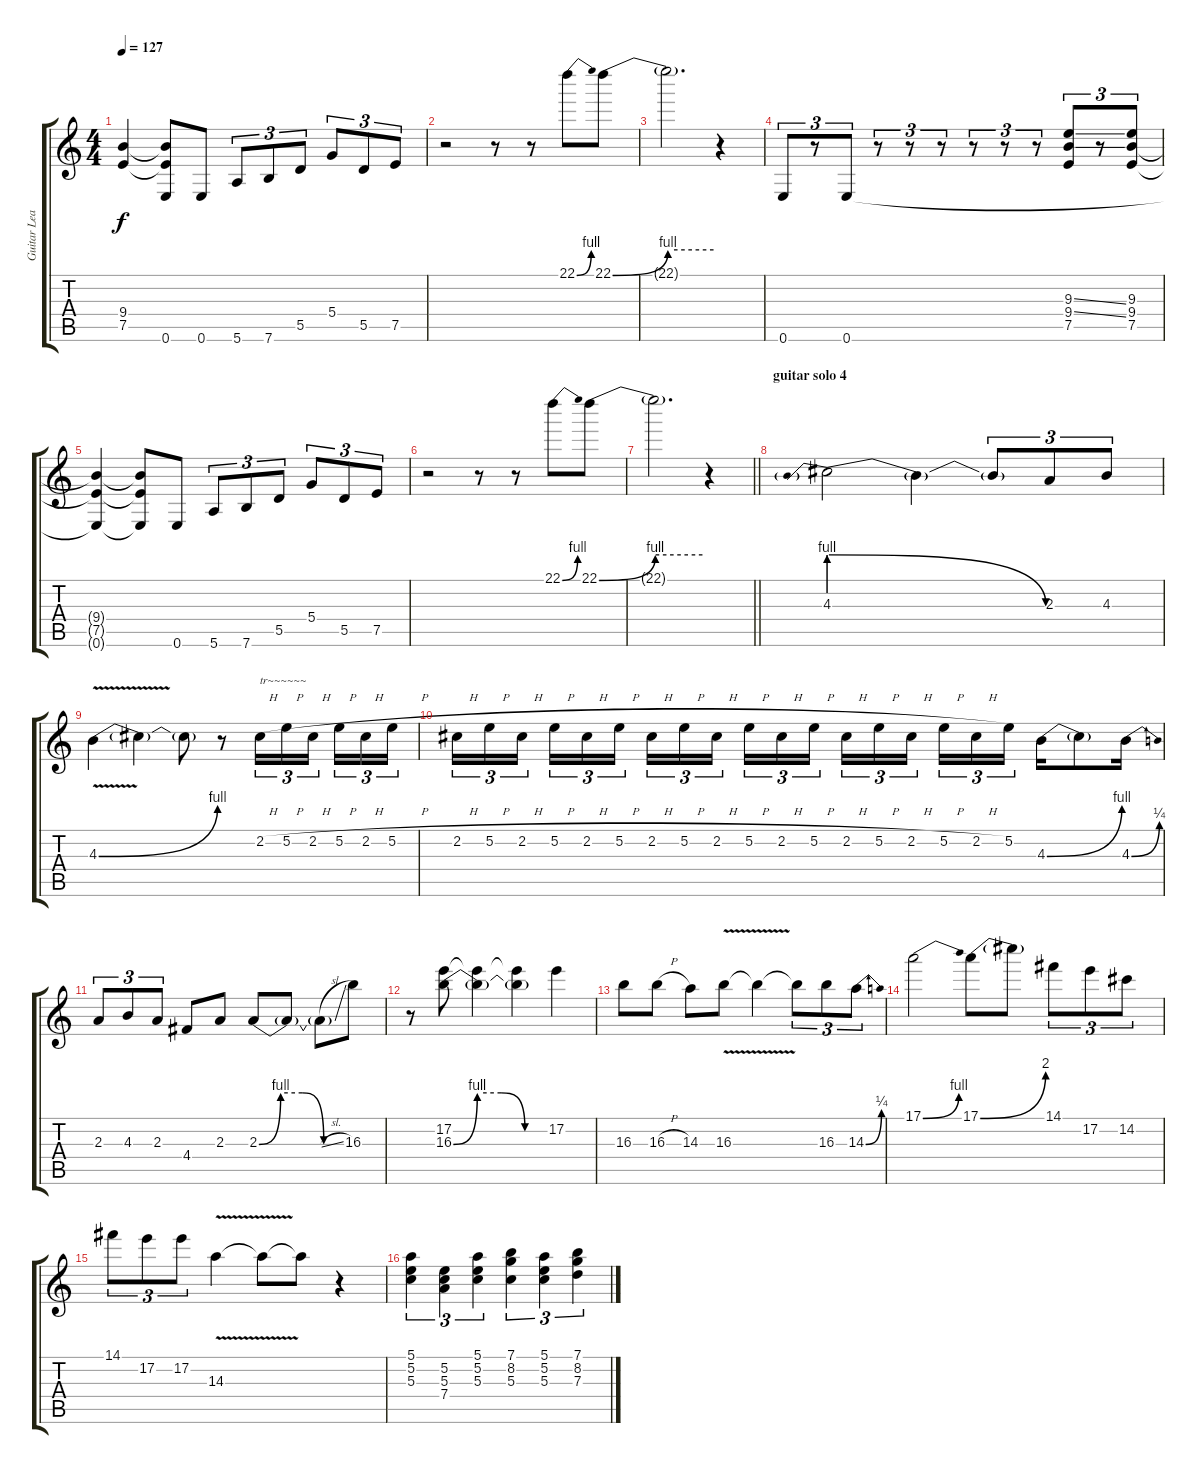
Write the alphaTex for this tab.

\track ("Guitar Leads" "Guitar Lea") {instrument distortionguitar}
\staff {score tabs}
\tuning (E4 B3 G3 D3 A2 E2) {hide}
\ts (4 4)
\tempo 127
\clef g2
\ks c
(9.4{t} 7.5{t}).4{dy f} (9.4{t} 7.5{t} 0.6{t}).8 0.6.8 5.6.8{tu (3 2)} 7.6.8{tu (3 2)} 5.5.8{tu (3 2)} 5.4.8{tu (3 2)} 5.5.8{tu (3 2)} 7.5.8{tu (3 2)} |
r.2 r.8 r.8 22.1{be (bend 0 0 60 4)}.8 22.1{be (bend 0 0 60 4)}.8 |
22.1{be (hold 0 4 60 4) t}.2{d} r.4 |
0.6.8{tu (3 2)} r.8{tu (3 2)} 0.6.8{tu (3 2)} r.8{tu (3 2)} r.8{tu (3 2)} r.8{tu (3 2)} r.8{tu (3 2)} r.8{tu (3 2)} r.8{tu (3 2)} (9.3{ss} 9.4{ss} 7.5).8{tu (3 2)} r.8{tu (3 2)} (9.3 9.4 7.5).8{tu (3 2)} |
(9.4{t} 7.5{t} 0.6{t}).4 (9.4{t} 7.5{t} 0.6{t}).8 0.6.8 5.6.8{tu (3 2)} 7.6.8{tu (3 2)} 5.5.8{tu (3 2)} 5.4.8{tu (3 2)} 5.5.8{tu (3 2)} 7.5.8{tu (3 2)} |
r.2 r.8 r.8 22.1{be (bend 0 0 60 4)}.8 22.1{be (bend 0 0 60 4)}.8 |
\barLineRight lightlight
22.1{be (hold 0 4 60 4) t}.2{d} r.4 |
\section ("" "guitar solo 4")
4.3{be (prebendrelease 0 4 60 0)}.2 4.3{t}.4 4.3{t}.8{tu (3 2)} 2.3.8{tu (3 2)} 4.3.8{tu (3 2)} |
4.3{be (bend 0 0 60 4) v}.4 4.3{t}.4 4.3{t}.8 r.8 2.2{h}.16{tu (3 2) txt "tr~~~~~~"} 5.2{h}.16{tu (3 2)} 2.2{h}.16{tu (3 2) beam splitsecondary} 5.2{h}.16{tu (3 2)} 2.2{h}.16{tu (3 2)} 5.2{h}.16{tu (3 2)} |
2.2{h}.16{tu (3 2)} 5.2{h}.16{tu (3 2)} 2.2{h}.16{tu (3 2) beam splitsecondary} 5.2{h}.16{tu (3 2)} 2.2{h}.16{tu (3 2)} 5.2{h}.16{tu (3 2)} 2.2{h}.16{tu (3 2)} 5.2{h}.16{tu (3 2)} 2.2{h}.16{tu (3 2) beam splitsecondary} 5.2{h}.16{tu (3 2)} 2.2{h}.16{tu (3 2)} 5.2{h}.16{tu (3 2)} 2.2{h}.16{tu (3 2)} 5.2{h}.16{tu (3 2)} 2.2{h}.16{tu (3 2) beam splitsecondary} 5.2{h}.16{tu (3 2)} 2.2{h}.16{tu (3 2)} 5.2.16{tu (3 2)} 4.3{be (bend 0 0 60 4)}.16 4.3{t}.8 4.3{be (bend 0 0 60 1)}.16 |
2.3.8{tu (3 2)} 4.3.8{tu (3 2)} 2.3.8{tu (3 2)} 4.4.8 2.3.8 2.3{be (custom 0 0 15 4 30 4 45 0 60 0)}.8{txt " "} 2.3{t}.8 2.3{sl t}.8 16.3.8 |
r.8 (17.2 16.3{be (custom 0 0 15 4 30 4 45 0 60 0)}).8 (17.2{t} 16.3{t}).4 (17.2{t} 16.3{t}).4 17.2.4{txt " "} |
16.3.8{txt " "} 16.3{h}.8 14.3.8 16.3{v}.8 16.3{t}.4 16.3{t}.8{tu (3 2)} 16.3.8{tu (3 2)} 14.3{be (bend 0 0 60 1)}.8{tu (3 2)} |
17.1{be (bend 0 0 60 4)}.2 17.1{be (bend 0 0 60 8)}.8 17.1{t}.8 14.1.8{tu (3 2)} 17.2.8{tu (3 2)} 14.2.8{tu (3 2)} |
14.1.8{tu (3 2)} 17.2.8{tu (3 2)} 17.2.8{tu (3 2)} 14.3{v}.4 14.3{t}.8 14.3{t}.8 r.4 |
(5.1 5.2 5.3).4{tu (3 2)} (5.2 5.3 7.4).4{tu (3 2)} (5.1 5.2 5.3).4{tu (3 2)} (7.1 8.2 5.3).4{tu (3 2)} (5.1 5.2 5.3).4{tu (3 2)} (7.1 8.2 7.3).4{tu (3 2)}
